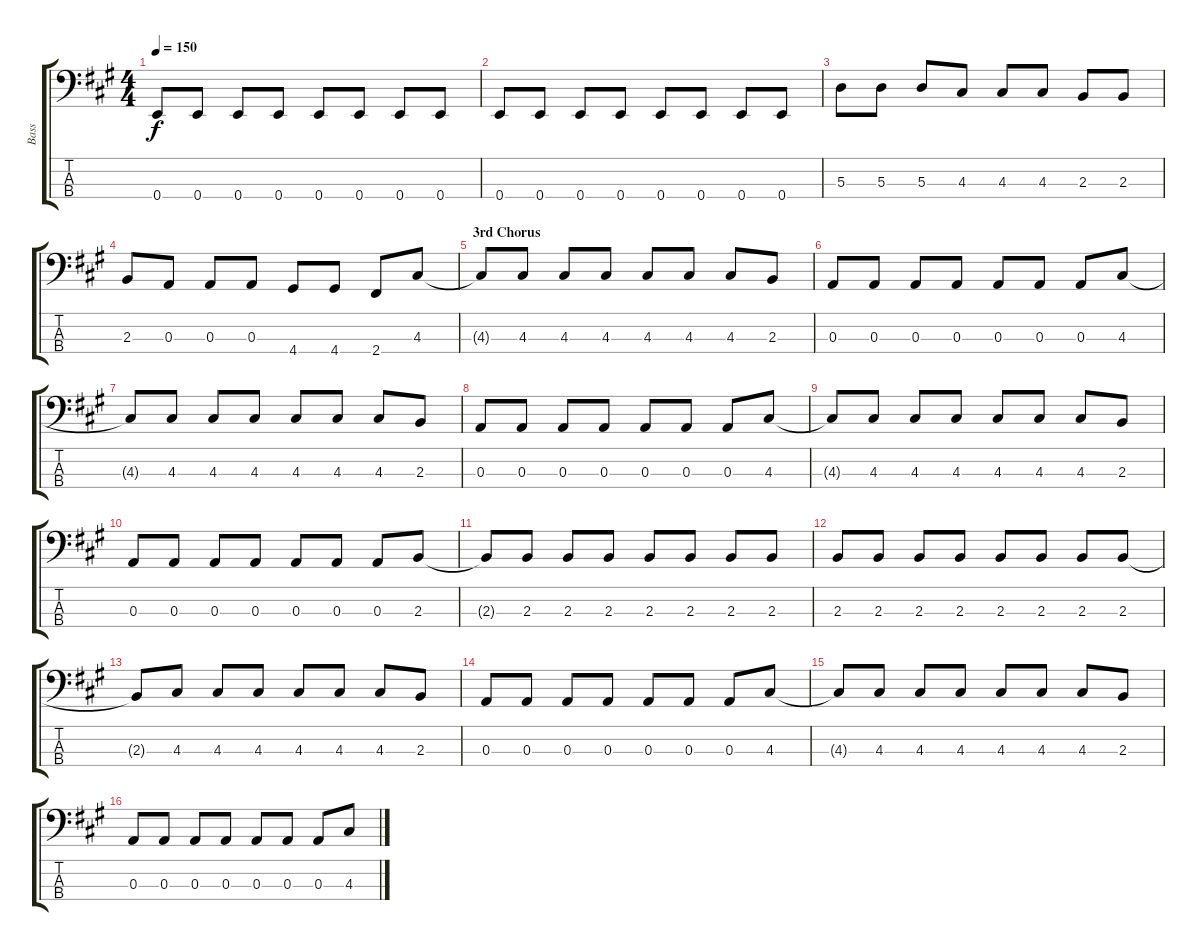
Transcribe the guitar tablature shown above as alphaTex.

\track ("Bass" "Bass") {instrument electricbasspick}
\staff {score tabs}
\tuning (G2 D2 A1 E1) {hide}
\ts (4 4)
\tempo 150
\clef f4
\ks f#minor
0.4.8{dy f} 0.4.8 0.4.8 0.4.8 0.4.8 0.4.8 0.4.8 0.4.8 |
0.4.8 0.4.8 0.4.8 0.4.8 0.4.8 0.4.8 0.4.8 0.4.8 |
5.3.8 5.3.8 5.3.8 4.3.8 4.3.8 4.3.8 2.3.8 2.3.8 |
2.3.8 0.3.8 0.3.8 0.3.8 4.4.8 4.4.8 2.4.8 4.3.8 |
\section ("" "3rd Chorus")
4.3{t}.8 4.3.8 4.3.8 4.3.8 4.3.8 4.3.8 4.3.8 2.3.8 |
0.3.8 0.3.8 0.3.8 0.3.8 0.3.8 0.3.8 0.3.8 4.3.8 |
4.3{t}.8 4.3.8 4.3.8 4.3.8 4.3.8 4.3.8 4.3.8 2.3.8 |
0.3.8 0.3.8 0.3.8 0.3.8 0.3.8 0.3.8 0.3.8 4.3.8 |
4.3{t}.8 4.3.8 4.3.8 4.3.8 4.3.8 4.3.8 4.3.8 2.3.8 |
0.3.8 0.3.8 0.3.8 0.3.8 0.3.8 0.3.8 0.3.8 2.3.8 |
2.3{t}.8 2.3.8 2.3.8 2.3.8 2.3.8 2.3.8 2.3.8 2.3.8 |
2.3.8 2.3.8 2.3.8 2.3.8 2.3.8 2.3.8 2.3.8 2.3.8 |
2.3{t}.8 4.3.8 4.3.8 4.3.8 4.3.8 4.3.8 4.3.8 2.3.8 |
0.3.8 0.3.8 0.3.8 0.3.8 0.3.8 0.3.8 0.3.8 4.3.8 |
4.3{t}.8 4.3.8 4.3.8 4.3.8 4.3.8 4.3.8 4.3.8 2.3.8 |
0.3.8 0.3.8 0.3.8 0.3.8 0.3.8 0.3.8 0.3.8 4.3.8
